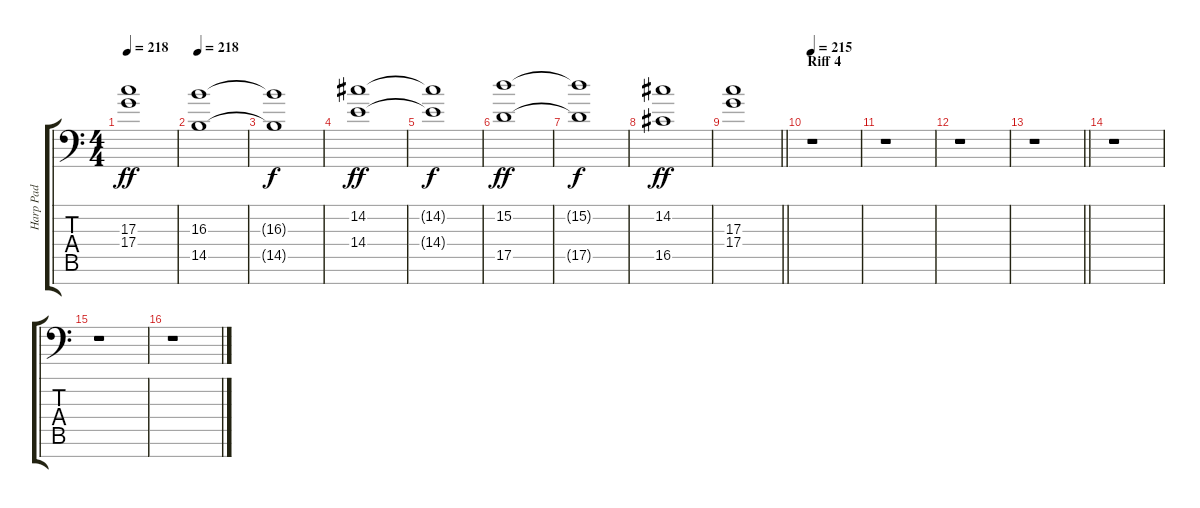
\track ("Harp Pad" "Harp Pad") {instrument pad5bowed}
\staff {score tabs}
\tuning (E6 B3 G3 D3 A2 E2 C-1) {hide}
\ts (4 4)
\tempo 218
\clef f4
\ks c
(17.3 17.4).1{dy ff} |
\tempo 218
(16.3 14.5).1 |
(16.3{t} 14.5{t}).1{dy f} |
(14.2 14.4).1{dy ff} |
(14.2{t} 14.4{t}).1{dy f} |
(15.2 17.5).1{dy ff} |
(15.2{t} 17.5{t}).1{dy f} |
(14.2 16.5).1{dy ff} |
\barLineRight lightlight
(17.3 17.4).1 |
\section ("" "Riff 4")
\tempo 215
r.1 |
r.1 |
r.1 |
\barLineRight lightlight
r.1 |
r.1 |
r.1 |
r.1
